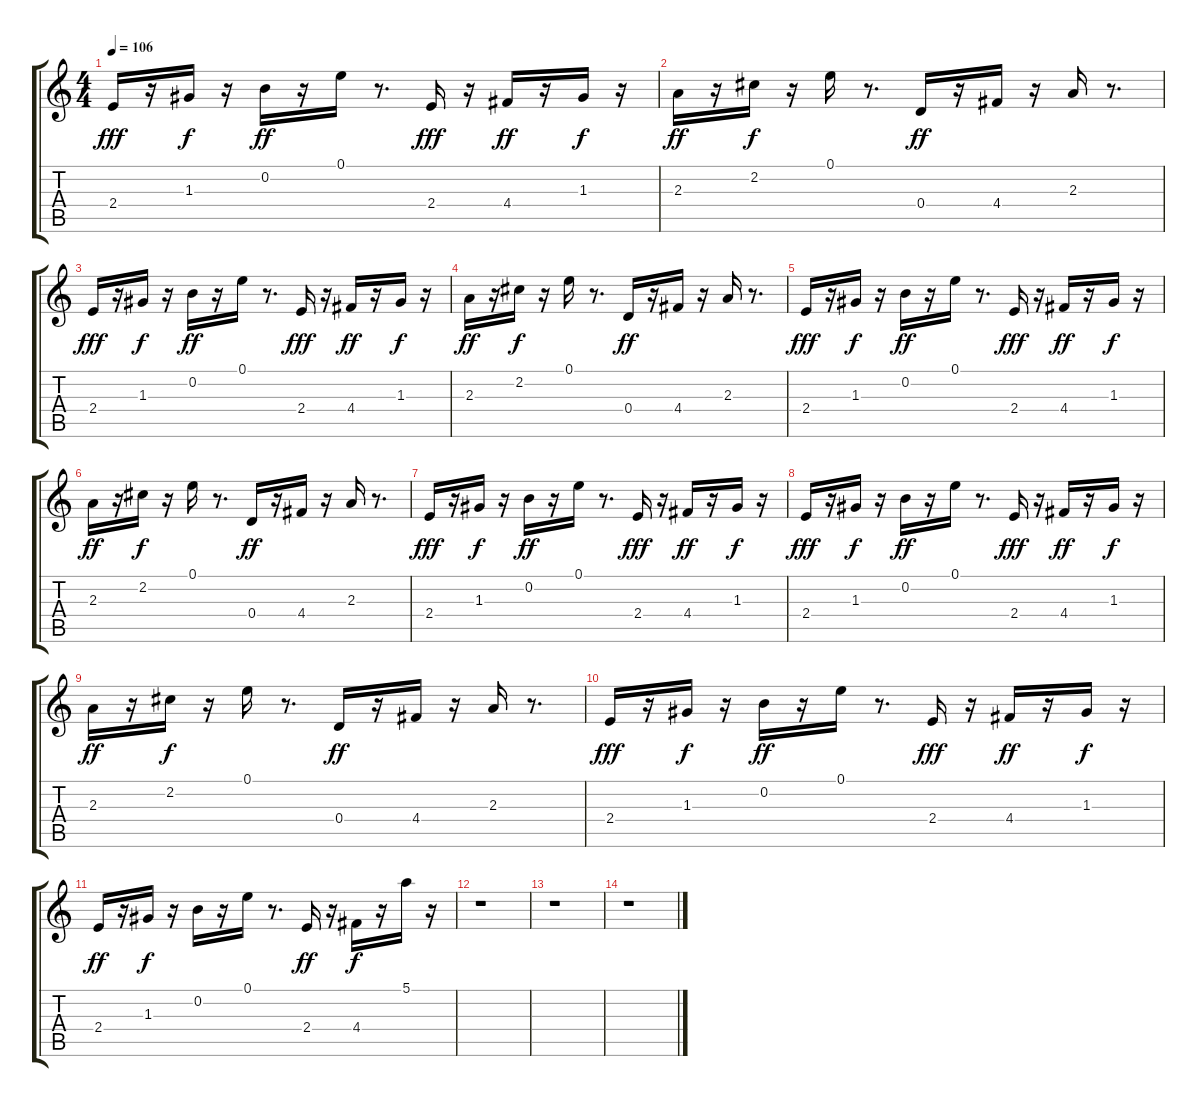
\track "" {instrument electricguitarmuted}
\staff {score tabs}
\tuning (E4 B3 G3 D3 A2 E2) {hide}
\ts (4 4)
\tempo 106
\clef g2
\ks c
2.4.16{dy fff} r.16 1.3.16{dy f} r.16 0.2.16{dy ff} r.16 0.1.16 r.8{d} 2.4.16{dy fff} r.16 4.4.16{dy ff} r.16 1.3.16{dy f} r.16 |
2.3.16{dy ff} r.16 2.2.16{dy f} r.16 0.1.16 r.8{d} 0.4.16{dy ff} r.16 4.4.16 r.16 2.3.16 r.8{d} |
2.4.16{dy fff} r.16 1.3.16{dy f} r.16 0.2.16{dy ff} r.16 0.1.16 r.8{d} 2.4.16{dy fff} r.16 4.4.16{dy ff} r.16 1.3.16{dy f} r.16 |
2.3.16{dy ff} r.16 2.2.16{dy f} r.16 0.1.16 r.8{d} 0.4.16{dy ff} r.16 4.4.16 r.16 2.3.16 r.8{d} |
2.4.16{dy fff} r.16 1.3.16{dy f} r.16 0.2.16{dy ff} r.16 0.1.16 r.8{d} 2.4.16{dy fff} r.16 4.4.16{dy ff} r.16 1.3.16{dy f} r.16 |
2.3.16{dy ff} r.16 2.2.16{dy f} r.16 0.1.16 r.8{d} 0.4.16{dy ff} r.16 4.4.16 r.16 2.3.16 r.8{d} |
2.4.16{dy fff} r.16 1.3.16{dy f} r.16 0.2.16{dy ff} r.16 0.1.16 r.8{d} 2.4.16{dy fff} r.16 4.4.16{dy ff} r.16 1.3.16{dy f} r.16 |
2.4.16{dy fff} r.16 1.3.16{dy f} r.16 0.2.16{dy ff} r.16 0.1.16 r.8{d} 2.4.16{dy fff} r.16 4.4.16{dy ff} r.16 1.3.16{dy f} r.16 |
2.3.16{dy ff} r.16 2.2.16{dy f} r.16 0.1.16 r.8{d} 0.4.16{dy ff} r.16 4.4.16 r.16 2.3.16 r.8{d} |
2.4.16{dy fff} r.16 1.3.16{dy f} r.16 0.2.16{dy ff} r.16 0.1.16 r.8{d} 2.4.16{dy fff} r.16 4.4.16{dy ff} r.16 1.3.16{dy f} r.16 |
2.4.16{dy ff} r.16 1.3.16{dy f} r.16 0.2.16 r.16 0.1.16 r.8{d} 2.4.16{dy ff} r.16 4.4.16{dy f} r.16 5.1.16 r.16 |
r.1 |
r.1 |
r.1
